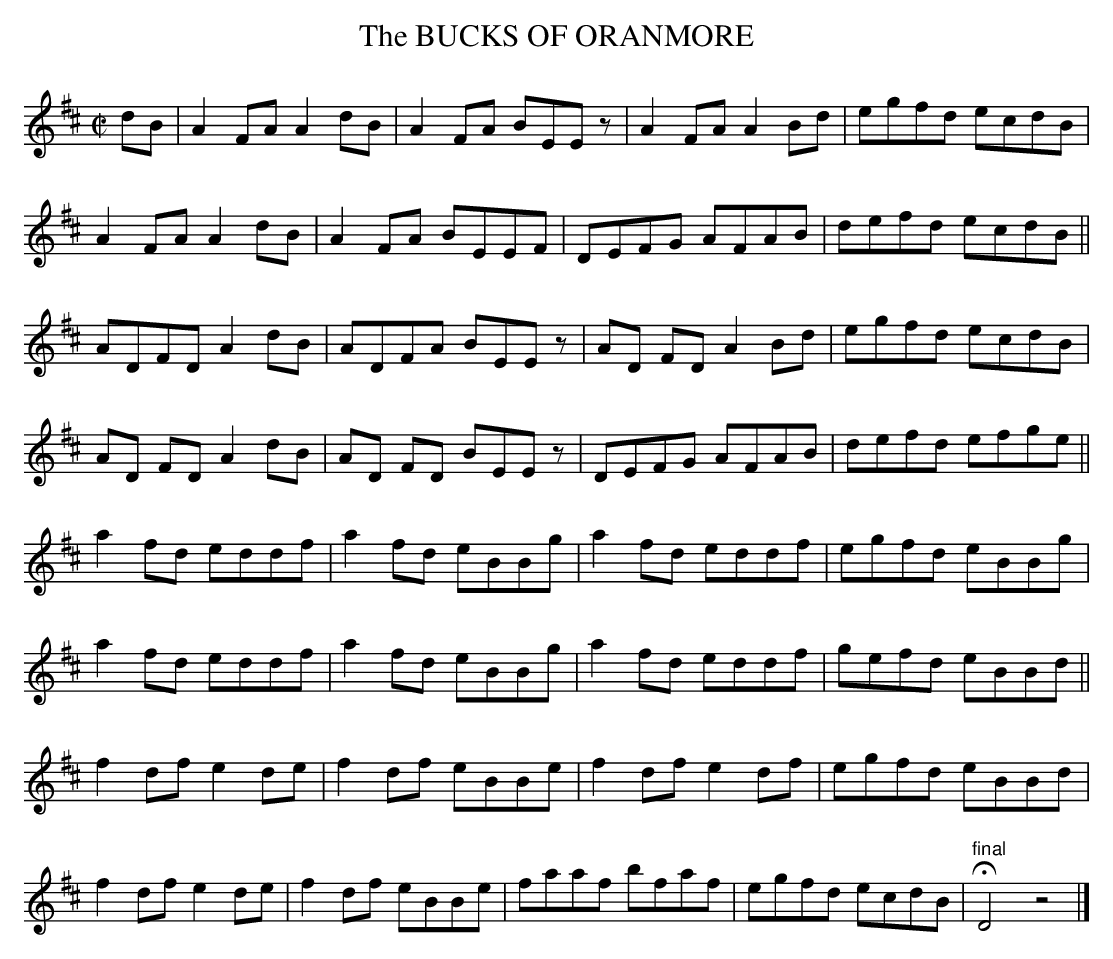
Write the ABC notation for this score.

X:1
T:BUCKS OF ORANMORE, The
other indications as to movement - I presume he wants us to return
to part 1 from the last measure of part 4, but there's no "fine"
to indicate when to stop playing! (At some point you've gotta throw
in a |D8| or you'll be going all night.)
M:C|
L:1/8
K:D
dB|A2FA A2dB|A2FA BEEz|A2FA A2Bd|egfd ecdB|
A2FA A2dB|A2FA BEEF|DEFG AFAB|defd ecdB||
ADFD A2dB|ADFA BEEz|AD FD A2Bd|egfd ecdB|
AD FD A2dB|AD FD BEEz|DEFG AFAB|defd efge||
a2fd eddf|a2fd eBBg|a2fd eddf|egfd eBBg|
a2fd eddf|a2fd eBBg|a2fd eddf|gefd eBBd||
f2df e2 de|f2df eBBe|f2df e2df|egfd eBBd|
f2df e2de|f2df eBBe|faaf bfaf|egfd ecdB|"final"HD4z4|]
